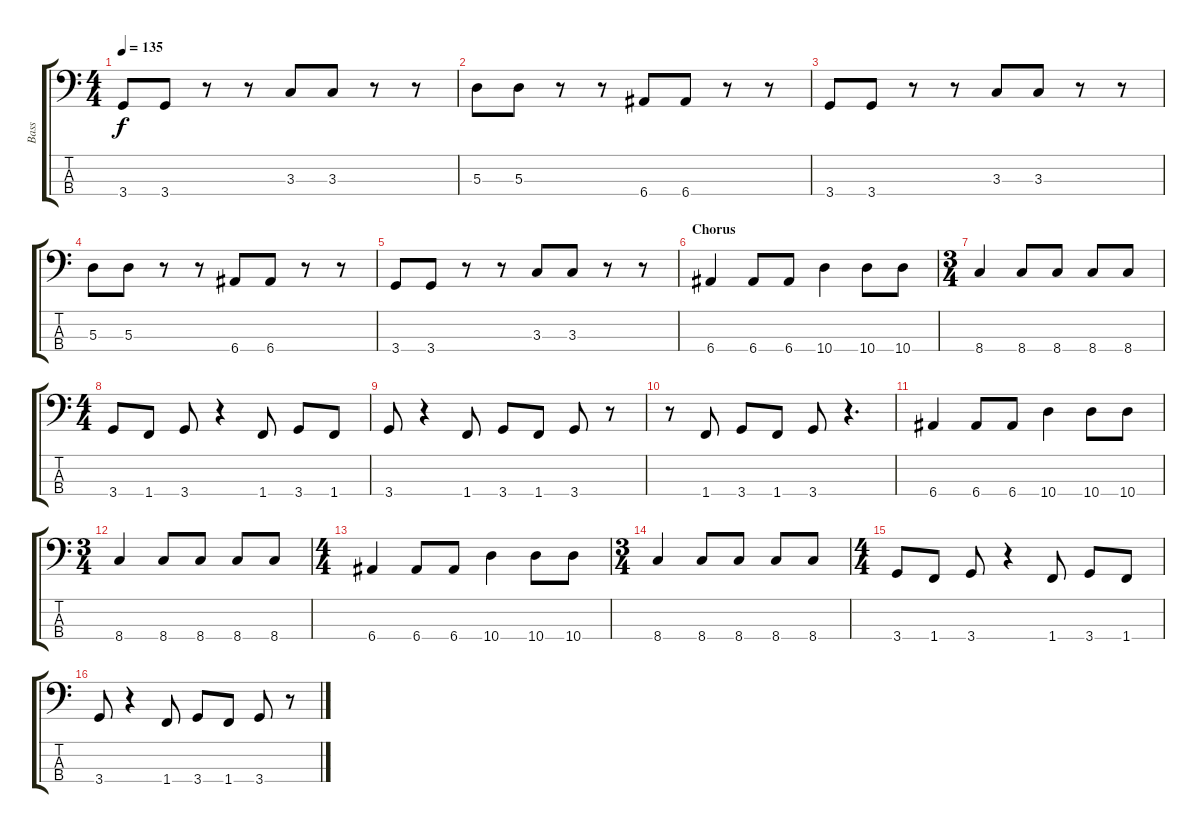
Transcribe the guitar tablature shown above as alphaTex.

\track ("Bass" "Bass") {instrument electricbasspick}
\staff {score tabs}
\tuning (G2 D2 A1 E1) {hide}
\ts (4 4)
\tempo 135
\clef f4
\ks c
3.4.8{dy f} 3.4.8 r.8 r.8 3.3.8 3.3.8 r.8 r.8 |
5.3.8 5.3.8 r.8 r.8 6.4.8 6.4.8 r.8 r.8 |
3.4.8 3.4.8 r.8 r.8 3.3.8 3.3.8 r.8 r.8 |
5.3.8 5.3.8 r.8 r.8 6.4.8 6.4.8 r.8 r.8 |
3.4.8 3.4.8 r.8 r.8 3.3.8 3.3.8 r.8 r.8 |
\section ("" "Chorus")
6.4.4 6.4.8 6.4.8 10.4.4 10.4.8 10.4.8 |
\ts (3 4)
8.4.4 8.4.8 8.4.8 8.4.8 8.4.8 |
\ts (4 4)
3.4.8 1.4.8 3.4.8 r.4 1.4.8 3.4.8 1.4.8 |
3.4.8 r.4 1.4.8 3.4.8 1.4.8 3.4.8 r.8 |
r.8 1.4.8 3.4.8 1.4.8 3.4.8 r.4{d} |
6.4.4 6.4.8 6.4.8 10.4.4 10.4.8 10.4.8 |
\ts (3 4)
8.4.4 8.4.8 8.4.8 8.4.8 8.4.8 |
\ts (4 4)
6.4.4 6.4.8 6.4.8 10.4.4 10.4.8 10.4.8 |
\ts (3 4)
8.4.4 8.4.8 8.4.8 8.4.8 8.4.8 |
\ts (4 4)
3.4.8 1.4.8 3.4.8 r.4 1.4.8 3.4.8 1.4.8 |
3.4.8 r.4 1.4.8 3.4.8 1.4.8 3.4.8 r.8
